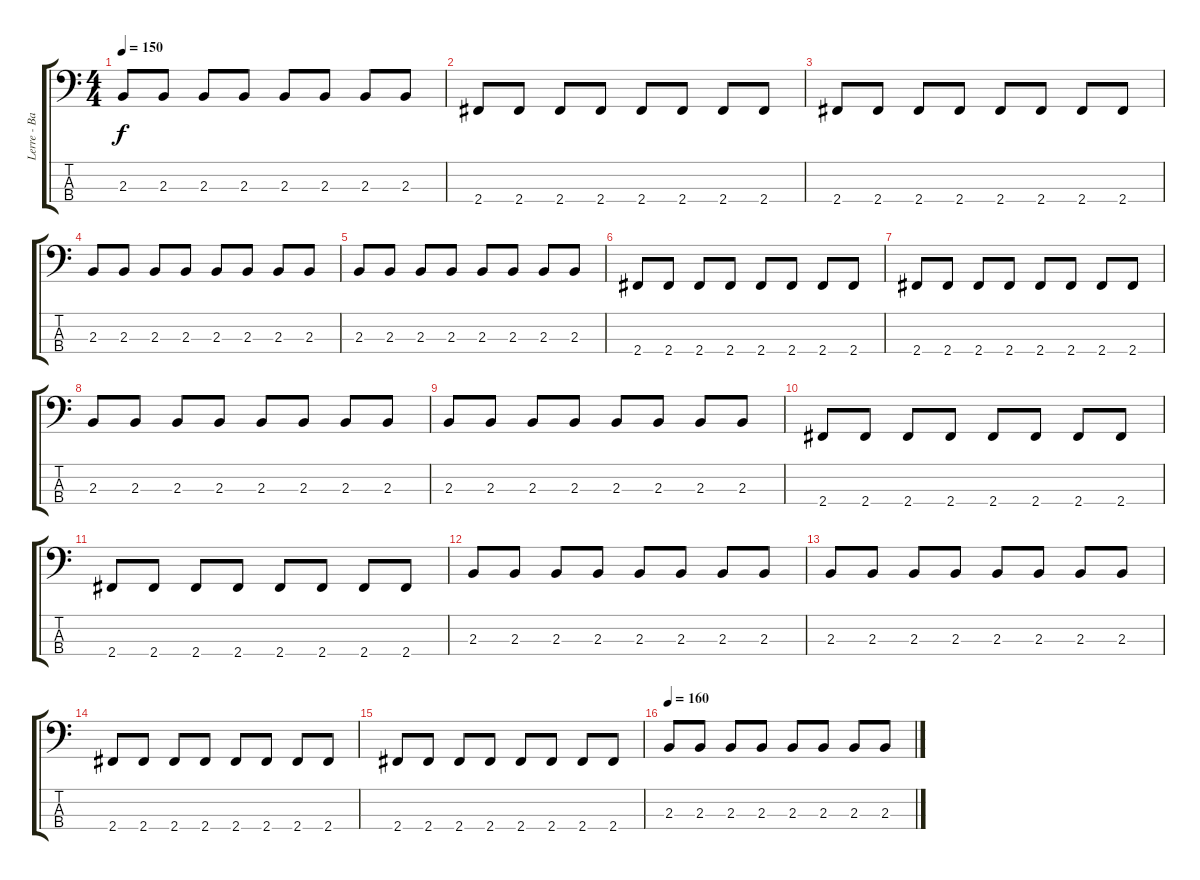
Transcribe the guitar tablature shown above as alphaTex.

\track ("Lerre - Bass" "Lerre - Ba") {instrument electricbasspick}
\staff {score tabs}
\tuning (G2 D2 A1 E1) {hide}
\ts (4 4)
\tempo 150
\clef f4
\ks c
2.3.8{dy f} 2.3.8 2.3.8 2.3.8 2.3.8 2.3.8 2.3.8 2.3.8 |
2.4.8 2.4.8 2.4.8 2.4.8 2.4.8 2.4.8 2.4.8 2.4.8 |
2.4.8 2.4.8 2.4.8 2.4.8 2.4.8 2.4.8 2.4.8 2.4.8 |
2.3.8 2.3.8 2.3.8 2.3.8 2.3.8 2.3.8 2.3.8 2.3.8 |
2.3.8 2.3.8 2.3.8 2.3.8 2.3.8 2.3.8 2.3.8 2.3.8 |
2.4.8 2.4.8 2.4.8 2.4.8 2.4.8 2.4.8 2.4.8 2.4.8 |
2.4.8 2.4.8 2.4.8 2.4.8 2.4.8 2.4.8 2.4.8 2.4.8 |
2.3.8 2.3.8 2.3.8 2.3.8 2.3.8 2.3.8 2.3.8 2.3.8 |
2.3.8 2.3.8 2.3.8 2.3.8 2.3.8 2.3.8 2.3.8 2.3.8 |
2.4.8 2.4.8 2.4.8 2.4.8 2.4.8 2.4.8 2.4.8 2.4.8 |
2.4.8 2.4.8 2.4.8 2.4.8 2.4.8 2.4.8 2.4.8 2.4.8 |
2.3.8 2.3.8 2.3.8 2.3.8 2.3.8 2.3.8 2.3.8 2.3.8 |
2.3.8 2.3.8 2.3.8 2.3.8 2.3.8 2.3.8 2.3.8 2.3.8 |
2.4.8 2.4.8 2.4.8 2.4.8 2.4.8 2.4.8 2.4.8 2.4.8 |
2.4.8 2.4.8 2.4.8 2.4.8 2.4.8 2.4.8 2.4.8 2.4.8 |
\tempo 160
2.3.8 2.3.8 2.3.8 2.3.8 2.3.8 2.3.8 2.3.8 2.3.8
